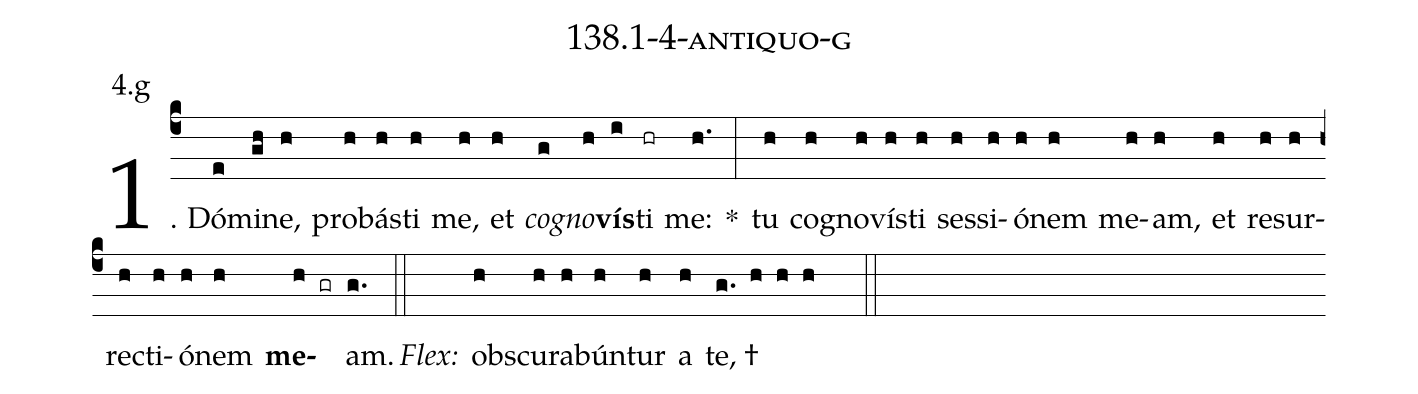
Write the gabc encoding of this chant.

name: 138.1-4-antiquo-g;
annotation: 4.g;
%%
(c4)1. Dó(e)mi(gh)ne,(h) pro(h)bás(h)ti(h) me,(h) et(h) <i>co</i>(g)<i>gno</i>(h)<b>vís</b>(i)ti(hr) me:(h.) *(:) tu(h) co(h)gno(h)vís(h)ti(h) ses(h)si(h)ó(h)nem(h) me(h)am,(h) et(h) re(h)sur(h)rec(h)ti(h)ó(h)nem(h) <b>me</b>(h gr)am.(g.) (::)
<i>Flex:</i>()  obs(h)cu(h)ra(h)bún(h)tur(h) a(h) te, †(g. h h h  ::)
